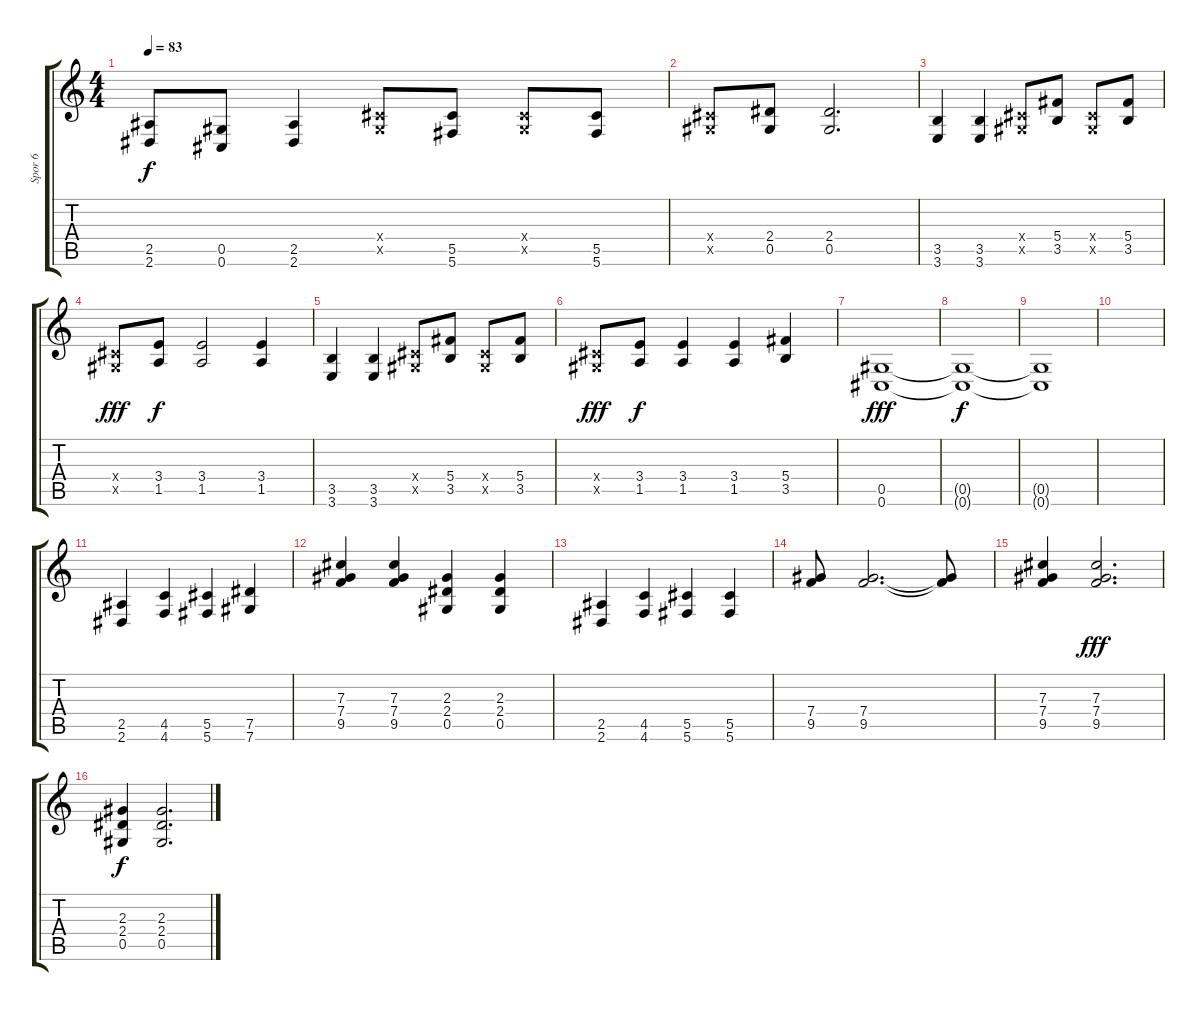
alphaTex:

\track ("Spor 6" "Spor 6") {instrument distortionguitar}
\staff {score tabs}
\tuning (Eb4 Bb3 Gb3 Db3 Ab2 Db2) {hide}
\ts (4 4)
\tempo 83
\clef g2
\ks c
(2.5 2.6).8{dy f} (0.5 0.6).8 (2.5 2.6).4 (0.4{x} 0.5{x}).8 (5.5 5.6).8 (0.4{x} 0.5{x}).8 (5.5 5.6).8 |
(0.4{x} 0.5{x}).8 (2.4 0.5).8 (2.4 0.5).2{d} |
(3.5 3.6).4 (3.5 3.6).4 (0.4{x} 0.5{x}).8 (5.4 3.5).8 (0.4{x} 0.5{x}).8 (5.4 3.5).8 |
(0.4{x} 0.5{x}).8{dy fff} (3.4 1.5).8{dy f} (3.4 1.5).2 (3.4 1.5).4 |
(3.5 3.6).4 (3.5 3.6).4 (0.4{x} 0.5{x}).8 (5.4 3.5).8 (0.4{x} 0.5{x}).8 (5.4 3.5).8 |
(0.4{x} 0.5{x}).8{dy fff} (3.4 1.5).8{dy f} (3.4 1.5).4 (3.4 1.5).4 (5.4 3.5).4 |
(0.5 0.6).1{dy fff} |
(0.5{t} 0.6{t}).1{dy f} |
(0.5{t} 0.6{t}).1 |
|
(2.5 2.6).4 (4.5 4.6).4 (5.5 5.6).4 (7.5 7.6).4 |
(7.3 7.4 9.5).4 (7.3 7.4 9.5).4 (2.3 2.4 0.5).4 (2.3 2.4 0.5).4 |
(2.5 2.6).4 (4.5 4.6).4 (5.5 5.6).4 (5.5 5.6).4 |
(7.4 9.5).8 (7.4 9.5).2{d} (7.4{t} 9.5{t}).8 |
(7.3 7.4 9.5).4 (7.3 7.4 9.5).2{d dy fff} |
(2.3 2.4 0.5).4{dy f} (2.3 2.4 0.5).2{d}
